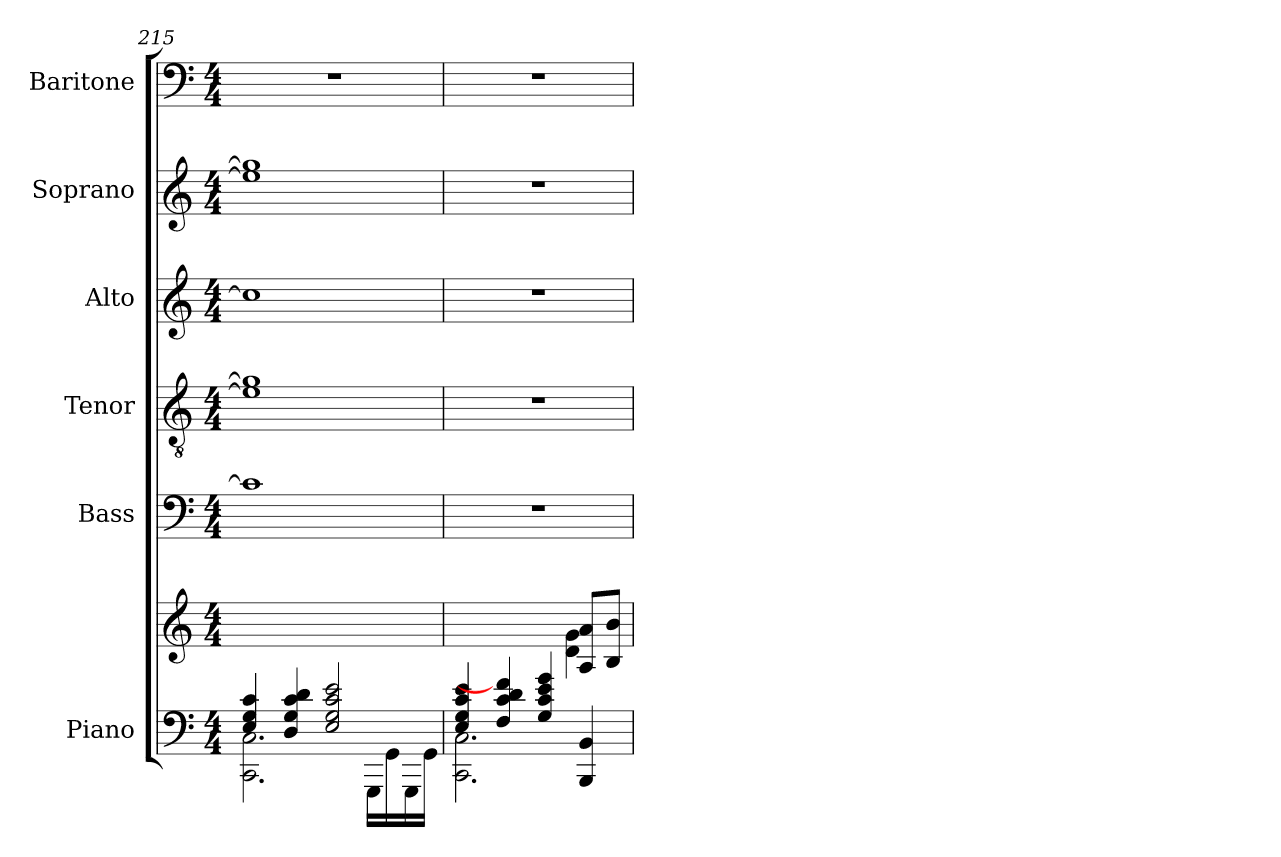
**kern	**kern	**kern	**kern	**kern	**kern	**kern
*part6	*part6	*part5	*part4	*part3	*part2	*part1
*staff7	*staff6	*staff5	*staff4	*staff3	*staff2	*staff1
*I"Piano	*	*I"Bass	*I"Tenor	*I"Alto	*I"Soprano	*I"Baritone
*	*	*I'B	*I'T	*I'A	*I'S	*
*clefF4	*clefG2	*clefF4	*clefGv2	*clefG2	*clefG2	*clefF4
*k[]	*k[]	*k[]	*k[]	*k[]	*k[]	*k[]
*M4/4	*M4/4	*M4/4	*M4/4	*M4/4	*M4/4	*M4/4
=215	=215	=215	=215	=215	=215	=215
*^	*	*	*	*	*	*
4E/ 4G/ 4c/	2.CC\ 2.C\	2ryy	1c]	1e] 1g]	1cc]	1ee] 1gg]	1r
4D/ 4G/ 4c/ 4d/	.	.	.	.	.	.	.
2E/ 2G/ 2c/ 2e/	.	2ryy	.	.	.	.	.
.	16GGG\LL	.	.	.	.	.	.
.	16GG\	.	.	.	.	.	.
.	16GGG\	.	.	.	.	.	.
.	16GG\JJ	.	.	.	.	.	.
=216	=216	=216	=216	=216	=216	=216	=216
*	*	*^	*	*	*	*	*
4E/ 4G/ 4c/ 4e/	2.CC\ 2.C\	2.ryy	2ryy	1r	1r	1r	1r	1r
4F/ 4c/ 4d/ 4f/]	.	.	.	.	.	.	.	.
4G/ 4c/ 4e/ 4g/	.	.	4ryy	.	.	.	.	.
4ryy	4BBB/ 4BB/	8A/ 8a/L	4d\ 4g\	.	.	.	.	.
.	.	8B/ 8b/J	.	.	.	.	.	.
*v	*v	*	*	*	*	*	*	*
*	*v	*v	*	*	*	*	*
=	=	=	=	=	=	=
*-	*-	*-	*-	*-	*-	*-
